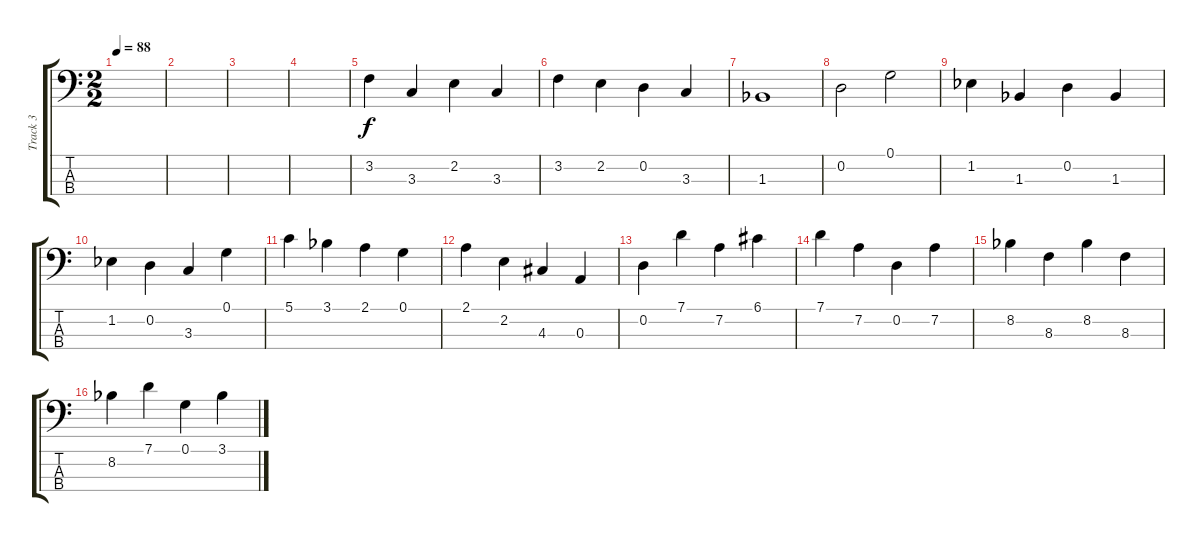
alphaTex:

\track ("Track 3" "Track 3") {instrument acousticguitarnylon}
\staff {score tabs}
\tuning (G2 D2 A1 E1) {hide}
\ts (2 2)
\tempo 88
\clef f4
\ks aminor
|
|
|
|
3.2.4 3.3.4 2.2.4 3.3.4 |
3.2.4 2.2.4 0.2.4 3.3.4 |
1.3{acc b}.1 |
0.2.2 0.1.2 |
1.2{acc b}.4 1.3{acc b}.4 0.2.4 1.3{acc b}.4 |
1.2{acc b}.4 0.2.4 3.3.4 0.1.4 |
5.1.4 3.1{acc b}.4 2.1.4 0.1.4 |
2.1.4 2.2.4 4.3.4 0.3.4 |
0.2.4 7.1.4 7.2.4 6.1.4 |
7.1.4 7.2.4 0.2.4 7.2.4 |
8.2{acc b}.4 8.3.4 8.2{acc b}.4 8.3.4 |
8.2{acc b}.4 7.1.4 0.1.4 3.1{acc b}.4
